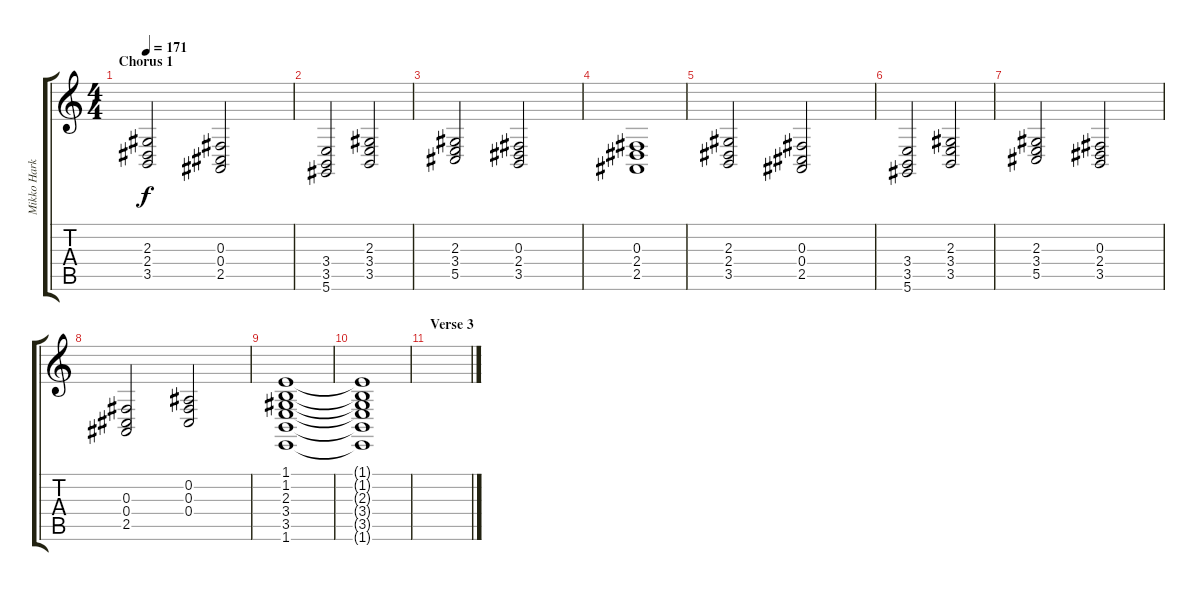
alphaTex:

\track ("Mikko Harkin LH" "Mikko Hark") {instrument harpsichord}
\staff {score tabs}
\tuning (Eb4 Bb3 Gb3 Db3 Ab2 Eb2) {hide}
\ts (4 4)
\section ("" "Chorus 1")
\tempo 171
\clef g2
\ks aminor
(2.3 2.4 3.5).2{dy f} (0.3 0.4 2.5).2 |
(3.4 3.5 5.6).2 (2.3 3.4 3.5).2 |
(2.3 3.4 5.5).2 (0.3 2.4 3.5).2 |
(0.3 2.4 2.5).1 |
(2.3 2.4 3.5).2 (0.3 0.4 2.5).2 |
(3.4 3.5 5.6).2 (2.3 3.4 3.5).2 |
(2.3 3.4 5.5).2 (0.3 2.4 3.5).2 |
(0.3 0.4 2.5).2 (0.2 0.3 0.4).2 |
(1.1 1.2 2.3 3.4 3.5 1.6).1 |
(1.1{t} 1.2{t} 2.3{t} 3.4{t} 3.5{t} 1.6{t}).1 |
\section ("" "Verse 3")
